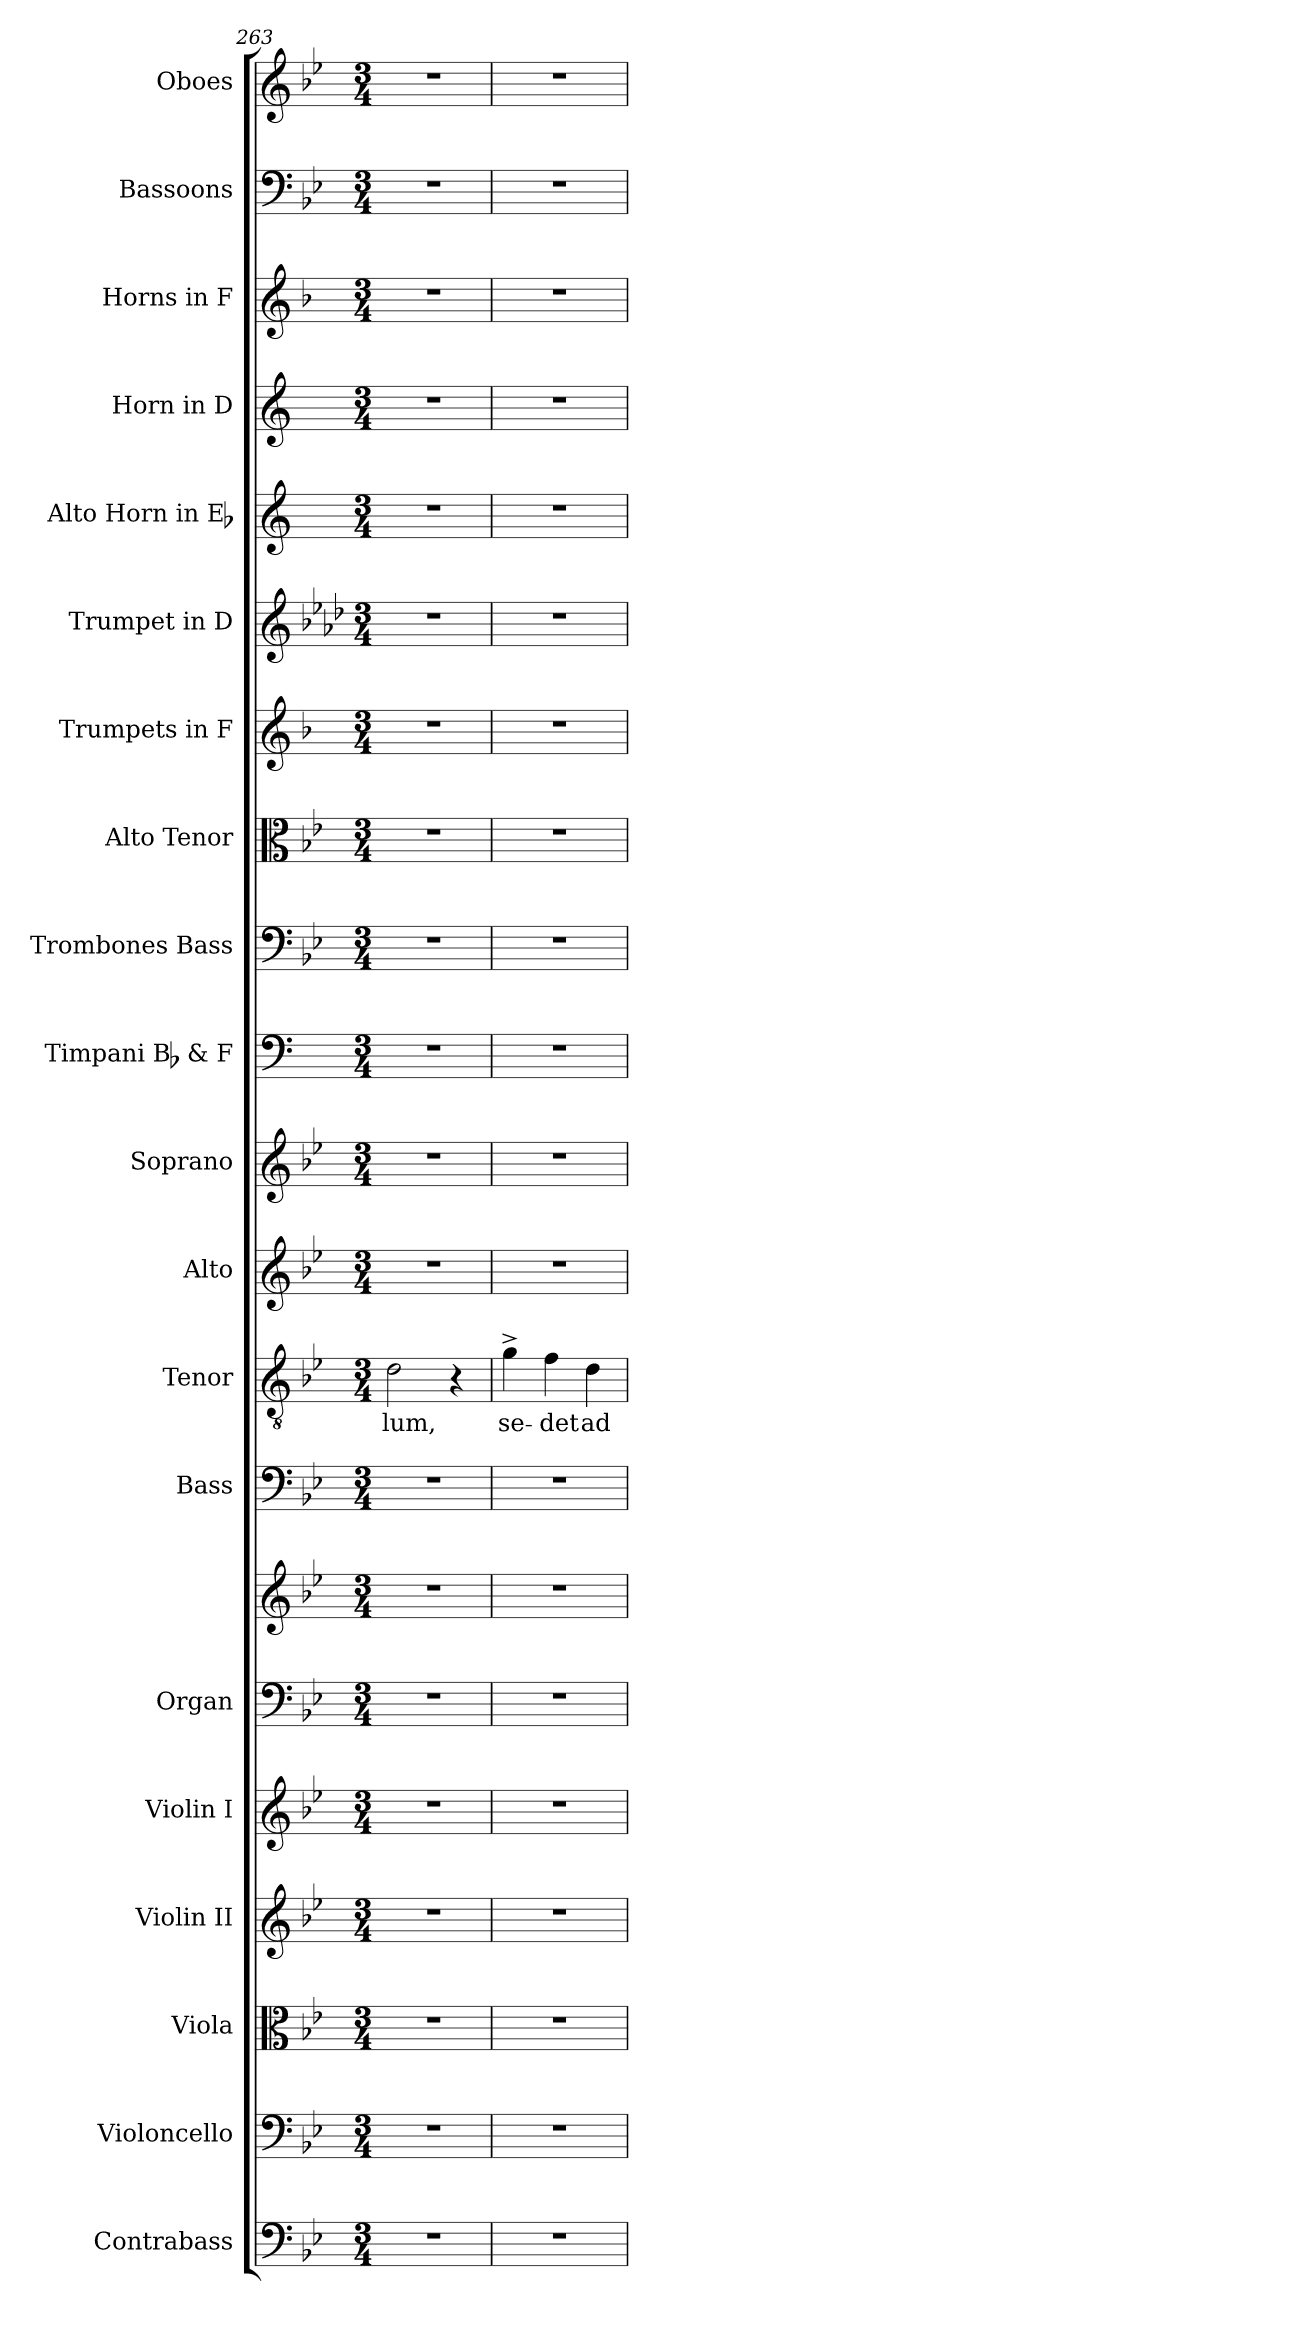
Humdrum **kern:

**kern	**kern	**kern	**kern	**kern	**kern	**kern	**kern	**kern	**text	**kern	**kern	**kern	**kern	**kern	**kern	**kern	**kern	**kern	**kern	**kern	**kern
*part20	*part19	*part18	*part17	*part16	*part15	*part15	*part14	*part13	*part13	*part12	*part11	*part10	*part9	*part8	*part7	*part6	*part5	*part4	*part3	*part2	*part1
*staff21	*staff20	*staff19	*staff18	*staff17	*staff16	*staff15	*staff14	*staff13	*staff13	*staff12	*staff11	*staff10	*staff9	*staff8	*staff7	*staff6	*staff5	*staff4	*staff3	*staff2	*staff1
*I"Contrabass	*I"Violoncello	*I"Viola	*I"Violin II	*I"Violin I	*I"Organ	*	*I"Bass	*I"Tenor	*	*I"Alto	*I"Soprano	*I"Timpani Bb & F	*I"Trombones  Bass	*I"Alto Tenor	*I"Trumpets in F	*I"Trumpet in D	*I"Alto Horn in Eb	*I"Horn in D	*I"Horns in F	*I"Bassoons	*I"Oboes
*I'Cb.	*I'Vc.	*I'Vla.	*I'Vln. II	*I'Vln. I	*I'Org.	*	*I'B.	*I'T.	*	*I'A.	*I'S.	*I'Timp.	*	*	*	*	*	*	*I'Hn.	*I'Bsn.	*I'Ob.
*clefF4	*clefF4	*clefC3	*clefG2	*clefG2	*clefF4	*clefG2	*clefF4	*clefGv2	*	*clefG2	*clefG2	*clefF4	*clefF4	*clefC3	*clefG2	*clefG2	*clefG2	*clefG2	*clefG2	*clefF4	*clefG2
*ITrd7c12	*	*	*	*	*	*	*	*ITrd7c12	*	*	*	*	*	*	*ITrd4c7	*ITrd-1c-2	*ITrd5c8	*ITrd6c10	*ITrd4c7	*	*
*k[b-e-]	*k[b-e-]	*k[b-e-]	*k[b-e-]	*k[b-e-]	*k[b-e-]	*k[b-e-]	*k[b-e-]	*k[b-e-]	*	*k[b-e-]	*k[b-e-]	*k[]	*k[b-e-]	*k[b-e-]	*k[b-e-]	*k[b-e-]	*k[f#c#g#d#]	*k[f#c#]	*k[b-e-]	*k[b-e-]	*k[b-e-]
*B-:	*B-:	*B-:	*B-:	*B-:	*B-:	*B-:	*B-:	*B-:	*	*B-:	*B-:	*C:	*B-:	*B-:	*B-:	*B-:	*E:	*D:	*B-:	*B-:	*B-:
*M3/4	*M3/4	*M3/4	*M3/4	*M3/4	*M3/4	*M3/4	*M3/4	*M3/4	*	*M3/4	*M3/4	*M3/4	*M3/4	*M3/4	*M3/4	*M3/4	*M3/4	*M3/4	*M3/4	*M3/4	*M3/4
=263	=263	=263	=263	=263	=263	=263	=263	=263	=263	=263	=263	=263	=263	=263	=263	=263	=263	=263	=263	=263	=263
!LO:N:vis=1	!LO:N:vis=1	!LO:N:vis=1	!LO:N:vis=1	!LO:N:vis=1	!LO:N:vis=1	!LO:N:vis=1	!LO:N:vis=1	!	!	!	!	!	!	!	!	!	!	!	!	!	!
!	!	!	!	!	!	!	!	!	!LO:LY:b:color=#000000	!LO:N:vis=1	!LO:N:vis=1	!LO:N:vis=1	!LO:N:vis=1	!LO:N:vis=1	!LO:N:vis=1	!LO:N:vis=1	!LO:N:vis=1	!LO:N:vis=1	!LO:N:vis=1	!LO:N:vis=1	!LO:N:vis=1
2.r	2.r	2.r	2.r	2.r	2.r	2.r	2.r	2Di\	-lum,	2.r	2.r	2.r	2.r	2.r	2.r	2.r	2.r	2.r	2.r	2.r	2.r
.	.	.	.	.	.	.	.	4r	.	.	.	.	.	.	.	.	.	.	.	.	.
!!LO:PB:g=z
=264	=264	=264	=264	=264	=264	=264	=264	=264	=264	=264	=264	=264	=264	=264	=264	=264	=264	=264	=264	=264	=264
!LO:N:vis=1	!LO:N:vis=1	!LO:N:vis=1	!LO:N:vis=1	!LO:N:vis=1	!LO:N:vis=1	!LO:N:vis=1	!LO:N:vis=1	!	!	!	!	!	!	!	!	!	!	!	!	!	!
!	!	!	!	!	!	!	!	!	!LO:LY:b:color=#000000	!LO:N:vis=1	!LO:N:vis=1	!LO:N:vis=1	!LO:N:vis=1	!LO:N:vis=1	!LO:N:vis=1	!LO:N:vis=1	!LO:N:vis=1	!LO:N:vis=1	!LO:N:vis=1	!LO:N:vis=1	!LO:N:vis=1
2.r	2.r	2.r	2.r	2.r	2.r	2.r	2.r	4G^i\	se-	2.r	2.r	2.r	2.r	2.r	2.r	2.r	2.r	2.r	2.r	2.r	2.r
!	!	!	!	!	!	!	!	!	!LO:LY:b:color=#000000	!	!	!	!	!	!	!	!	!	!	!	!
.	.	.	.	.	.	.	.	4Fi\	-det	.	.	.	.	.	.	.	.	.	.	.	.
!	!	!	!	!	!	!	!	!	!LO:LY:b:color=#000000	!	!	!	!	!	!	!	!	!	!	!	!
.	.	.	.	.	.	.	.	4Di\	ad	.	.	.	.	.	.	.	.	.	.	.	.
=	=	=	=	=	=	=	=	=	=	=	=	=	=	=	=	=	=	=	=	=	=
*-	*-	*-	*-	*-	*-	*-	*-	*-	*-	*-	*-	*-	*-	*-	*-	*-	*-	*-	*-	*-	*-
